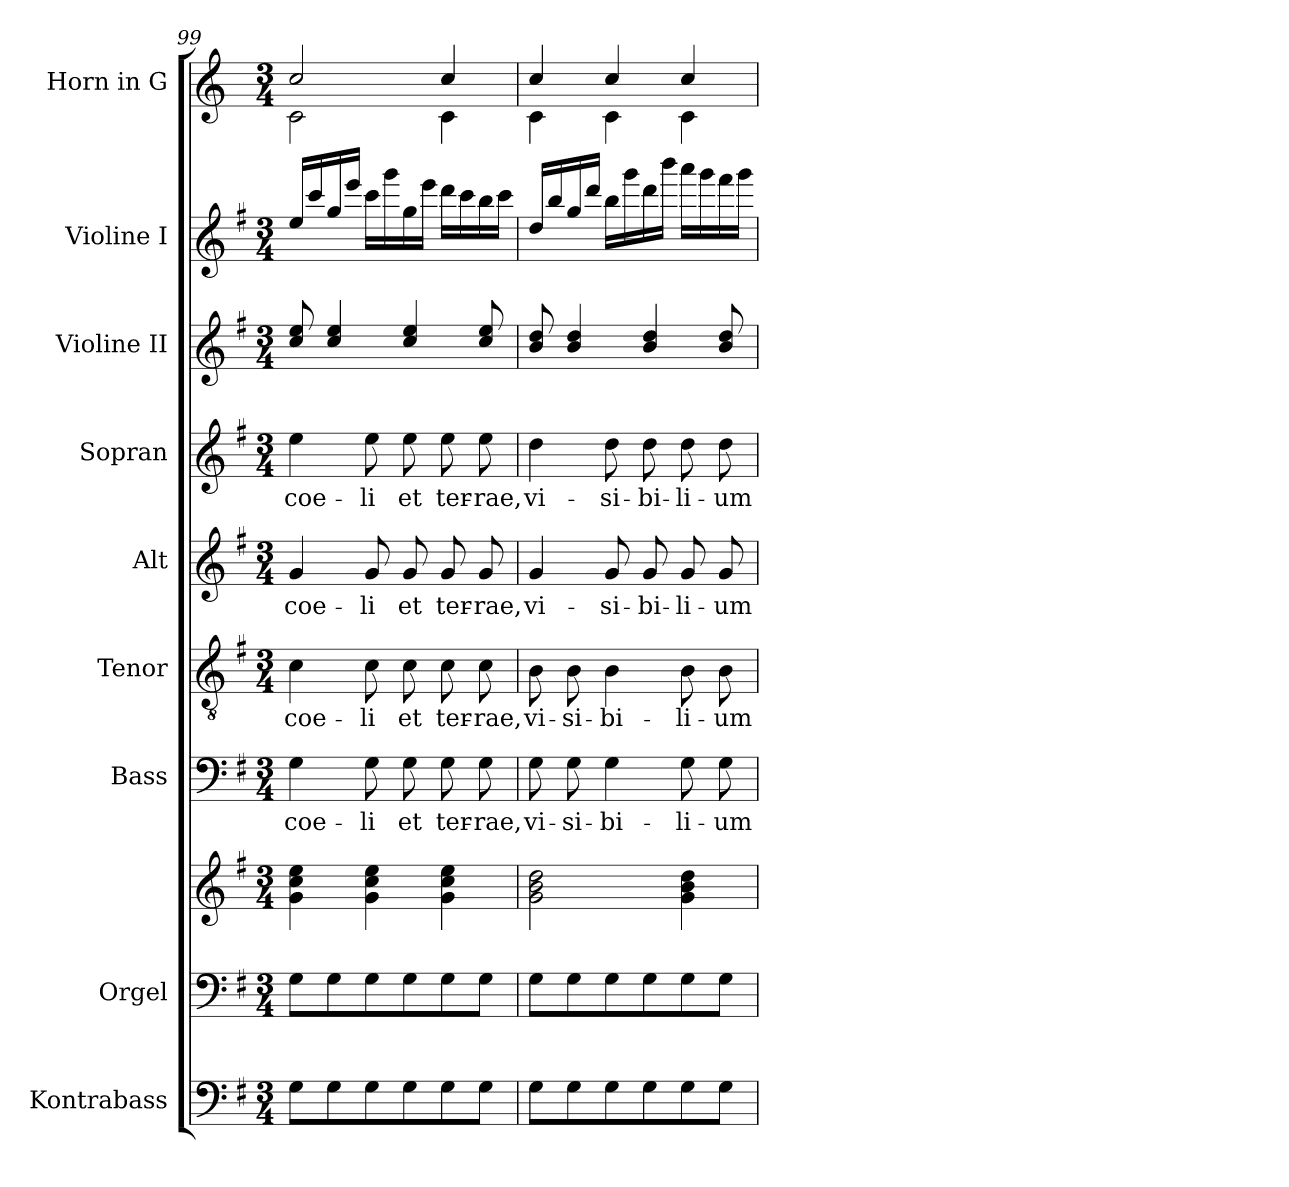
**kern	**kern	**kern	**kern	**text	**kern	**text	**kern	**text	**kern	**text	**kern	**kern	**kern
*part9	*part8	*part8	*part7	*part7	*part6	*part6	*part5	*part5	*part4	*part4	*part3	*part2	*part1
*staff10	*staff9	*staff8	*staff7	*staff7	*staff6	*staff6	*staff5	*staff5	*staff4	*staff4	*staff3	*staff2	*staff1
*I"Kontrabass	*I"Orgel	*	*I"Bass	*	*I"Tenor	*	*I"Alt	*	*I"Sopran	*	*I"Violine II	*I"Violine I	*I"Horn in G
*I'Kb.	*I'Org.	*	*I'B	*	*I'T	*	*I'A	*	*I'S	*	*I'Vl. II	*I'Vl. I	*I'Hrn.
*clefF4	*clefF4	*clefG2	*clefF4	*	*clefGv2	*	*clefG2	*	*clefG2	*	*clefG2	*clefG2	*clefG2
*ITrd7c12	*	*	*	*	*	*	*	*	*	*	*ITrd7c12	*ITrd7c12	*ITrd3c5
*k[f#]	*k[f#]	*k[f#]	*k[f#]	*	*k[f#]	*	*k[f#]	*	*k[f#]	*	*k[f#]	*k[f#]	*k[f#]
*G:	*G:	*G:	*G:	*	*G:	*	*G:	*	*G:	*	*G:	*G:	*G:
*M3/4	*M3/4	*M3/4	*M3/4	*	*M3/4	*	*M3/4	*	*M3/4	*	*M3/4	*M3/4	*M3/4
=99	=99	=99	=99	=99	=99	=99	=99	=99	=99	=99	=99	=99	=99
!	!	!	!	!LO:LY:b	!	!LO:LY:b	!	!LO:LY:b	!	!LO:LY:b	!	!	!
*	*	*	*	*	*	*	*	*	*	*	*	*	*^
8GG\L	8G\L	4g\ 4cc\ 4ee\	4G\	coe-	4c\	coe-	4g/	coe-	4ee\	coe-	8c/ 8e/	16e/LL	2g/	2G\
.	.	.	.	.	.	.	.	.	.	.	.	16cc/	.	.
8GG\	8G\	.	.	.	.	.	.	.	.	.	4c/ 4e/	16g/	.	.
.	.	.	.	.	.	.	.	.	.	.	.	16ee/JJ	.	.
!	!	!	!	!LO:LY:b	!	!LO:LY:b	!	!LO:LY:b	!	!LO:LY:b	!	!	!	!
8GG\	8G\	4g\ 4cc\ 4ee\	8G\	-li	8c\	-li	8g/	-li	8ee\	-li	.	16cc\LL	.	.
.	.	.	.	.	.	.	.	.	.	.	.	16gg\	.	.
!	!	!	!	!LO:LY:b	!	!LO:LY:b	!	!LO:LY:b	!	!LO:LY:b	!	!	!	!
8GG\	8G\	.	8G\	et	8c\	et	8g/	et	8ee\	et	4c/ 4e/	16g\	.	.
.	.	.	.	.	.	.	.	.	.	.	.	16ee\JJ	.	.
!	!	!	!	!LO:LY:b	!	!LO:LY:b	!	!LO:LY:b	!	!LO:LY:b	!	!	!	!
8GG\	8G\	4g\ 4cc\ 4ee\	8G\	ter-	8c\	ter-	8g/	ter-	8ee\	ter-	.	16dd\LL	4g/	4G\
.	.	.	.	.	.	.	.	.	.	.	.	16cc\	.	.
!	!	!	!	!LO:LY:b	!	!LO:LY:b	!	!LO:LY:b	!	!LO:LY:b	!	!	!	!
8GG\J	8G\J	.	8G\	-rae,	8c\	-rae,	8g/	-rae,	8ee\	-rae,	8c/ 8e/	16b\	.	.
.	.	.	.	.	.	.	.	.	.	.	.	16cc\JJ	.	.
=100	=100	=100	=100	=100	=100	=100	=100	=100	=100	=100	=100	=100	=100	=100
!	!	!	!	!LO:LY:b	!	!LO:LY:b	!	!LO:LY:b	!	!LO:LY:b	!	!	!	!
8GG\L	8G\L	2g\ 2b\ 2dd\	8G\	vi-	8B\	vi-	4g/	vi-	4dd\	vi-	8B/ 8d/	16d/LL	4g/	4G\
.	.	.	.	.	.	.	.	.	.	.	.	16b/	.	.
!	!	!	!	!LO:LY:b	!	!LO:LY:b	!	!	!	!	!	!	!	!
8GG\	8G\	.	8G\	-si-	8B\	-si-	.	.	.	.	4B/ 4d/	16g/	.	.
.	.	.	.	.	.	.	.	.	.	.	.	16dd/JJ	.	.
!	!	!	!	!LO:LY:b	!	!LO:LY:b	!	!LO:LY:b	!	!LO:LY:b	!	!	!	!
8GG\	8G\	.	4G\	-bi-	4B\	-bi-	8g/	-si-	8dd\	-si-	.	16b\LL	4g/	4G\
.	.	.	.	.	.	.	.	.	.	.	.	16gg\	.	.
!	!	!	!	!	!	!	!	!LO:LY:b	!	!LO:LY:b	!	!	!	!
8GG\	8G\	.	.	.	.	.	8g/	-bi-	8dd\	-bi-	4B/ 4d/	16dd\	.	.
.	.	.	.	.	.	.	.	.	.	.	.	16bb\JJ	.	.
!	!	!	!	!LO:LY:b	!	!LO:LY:b	!	!LO:LY:b	!	!LO:LY:b	!	!	!	!
8GG\	8G\	4g\ 4b\ 4dd\	8G\	-li-	8B\	-li-	8g/	-li-	8dd\	-li-	.	16aa\LL	4g/	4G\
.	.	.	.	.	.	.	.	.	.	.	.	16gg\	.	.
!	!	!	!	!LO:LY:b	!	!LO:LY:b	!	!LO:LY:b	!	!LO:LY:b	!	!	!	!
8GG\J	8G\J	.	8G\	-um	8B\	-um	8g/	-um	8dd\	-um	8B/ 8d/	16ff#\	.	.
.	.	.	.	.	.	.	.	.	.	.	.	16gg\JJ	.	.
*	*	*	*	*	*	*	*	*	*	*	*	*	*v	*v
=	=	=	=	=	=	=	=	=	=	=	=	=	=
*-	*-	*-	*-	*-	*-	*-	*-	*-	*-	*-	*-	*-	*-
